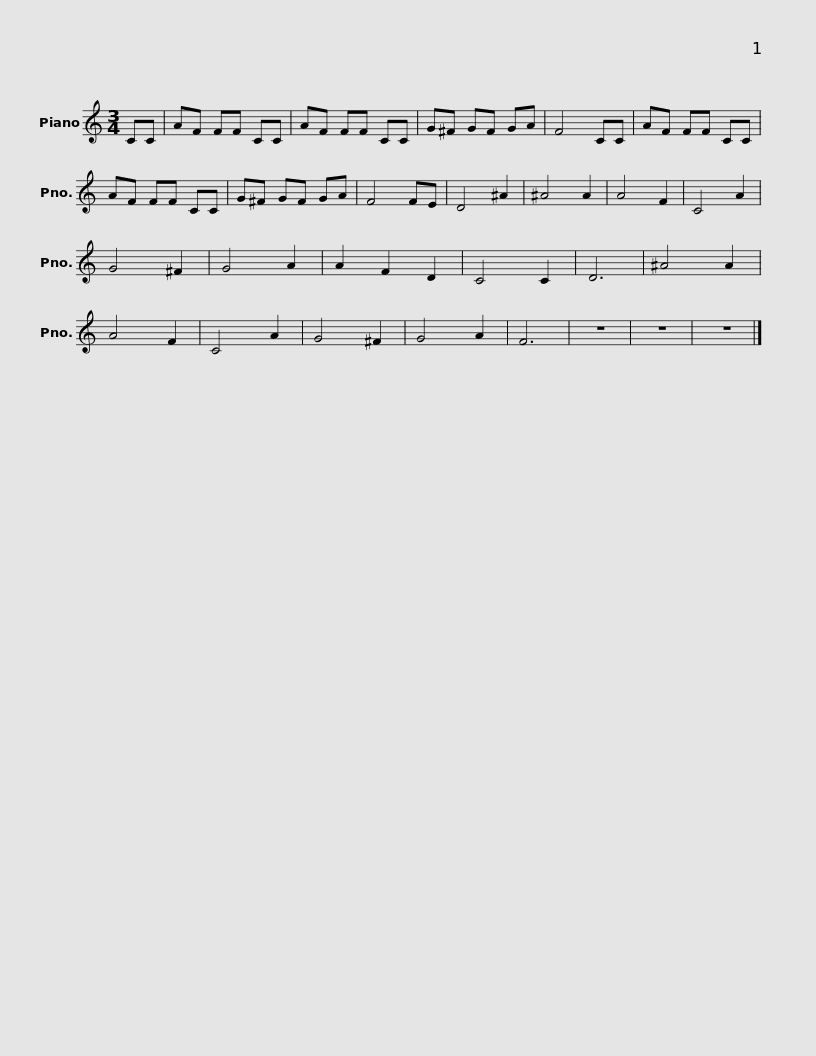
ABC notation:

X:1
L:1/8
M:3/4
I:linebreak $
K:C
V:1 treble
V:1
 CC | AF FF CC | AF FF CC | G^F GF GA | F4 CC | %5
 AF FF CC | AF FF CC | G^F GF GA |$ F4 FE | D4 ^A2 | %10
 ^A4 A2 | A4 F2 | C4 A2 | G4 ^F2 | G4 A2 | %15
 A2 F2 D2 | C4 C2 | D6 | ^A4 A2 | A4 F2 | %20
 C4 A2 | G4 ^F2 | G4 A2 |$ F6 | z6 | %25
 z6 | z6 |] %27
